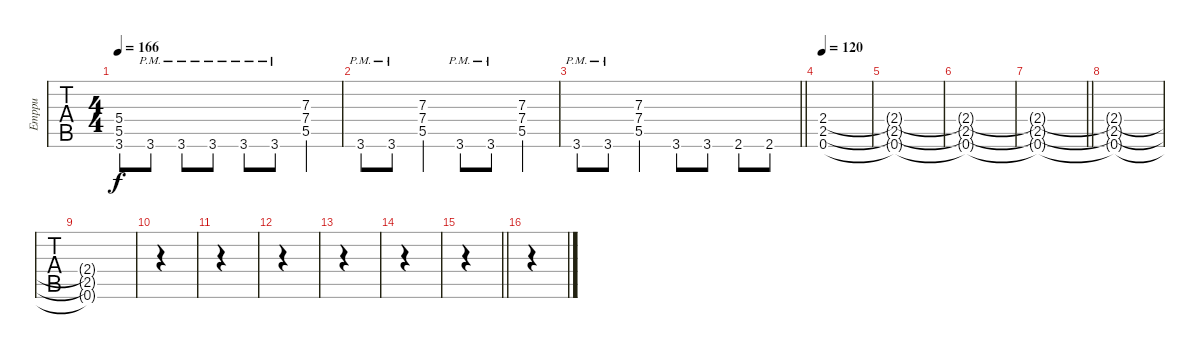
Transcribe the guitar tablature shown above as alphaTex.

\track ("Emppu" "Emppu") {instrument distortionguitar}
\staff {tabs}
\tuning (D4 A3 F3 C3 G2 D2) {hide}
\ts (4 4)
\tempo 166
\clef g2
\ks f
(5.4 5.5 3.6).8{dy f} 3.6{pm}.8 3.6{pm}.8 3.6{pm}.8 3.6{pm}.8 3.6{pm}.8 (7.3 7.4 5.5).4 |
3.6{pm}.8 3.6{pm}.8 (7.3 7.4 5.5).4 3.6{pm}.8 3.6{pm}.8 (7.3 7.4 5.5).4 |
\barLineRight lightlight
3.6{pm}.8 3.6{pm}.8 (7.3 7.4 5.5).4 3.6.8 3.6.8 2.6.8 2.6.8 |
\section ("" "")
\tempo 120
(2.4 2.5 0.6).1 |
(2.4{t} 2.5{t} 0.6{t}).1 |
(2.4{t} 2.5{t} 0.6{t}).1{volume 0} |
\barLineRight lightlight
(2.4{t} 2.5{t} 0.6{t}).1 |
\section ("" "")
(2.4{t} 2.5{t} 0.6{t}).1 |
(2.4{t} 2.5{t} 0.6{t}).1 |
|
|
|
|
|
\barLineRight lightlight
|
\section ("" "")
